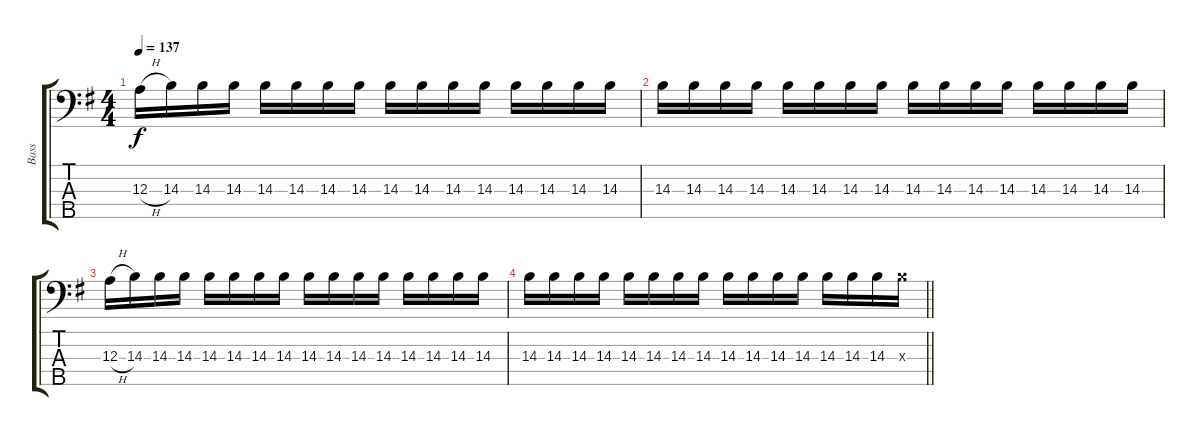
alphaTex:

\track ("Bass" "Bass") {instrument electricbasspick}
\staff {score tabs}
\tuning (G2 D2 A1 E1 B0) {hide}
\ts (4 4)
\tempo 137
\clef f4
\ks eminor
12.3{h}.16{dy f} 14.3.16 14.3.16 14.3.16 14.3.16 14.3.16 14.3.16 14.3.16 14.3.16 14.3.16 14.3.16 14.3.16 14.3.16 14.3.16 14.3.16 14.3.16 |
14.3.16 14.3.16 14.3.16 14.3.16 14.3.16 14.3.16 14.3.16 14.3.16 14.3.16 14.3.16 14.3.16 14.3.16 14.3.16 14.3.16 14.3.16 14.3.16 |
12.3{h}.16 14.3.16 14.3.16 14.3.16 14.3.16 14.3.16 14.3.16 14.3.16 14.3.16 14.3.16 14.3.16 14.3.16 14.3.16 14.3.16 14.3.16 14.3.16 |
\barLineRight lightlight
14.3.16 14.3.16 14.3.16 14.3.16 14.3.16 14.3.16 14.3.16 14.3.16 14.3.16 14.3.16 14.3.16 14.3.16 14.3.16 14.3.16 14.3.16 14.3{x}.16
